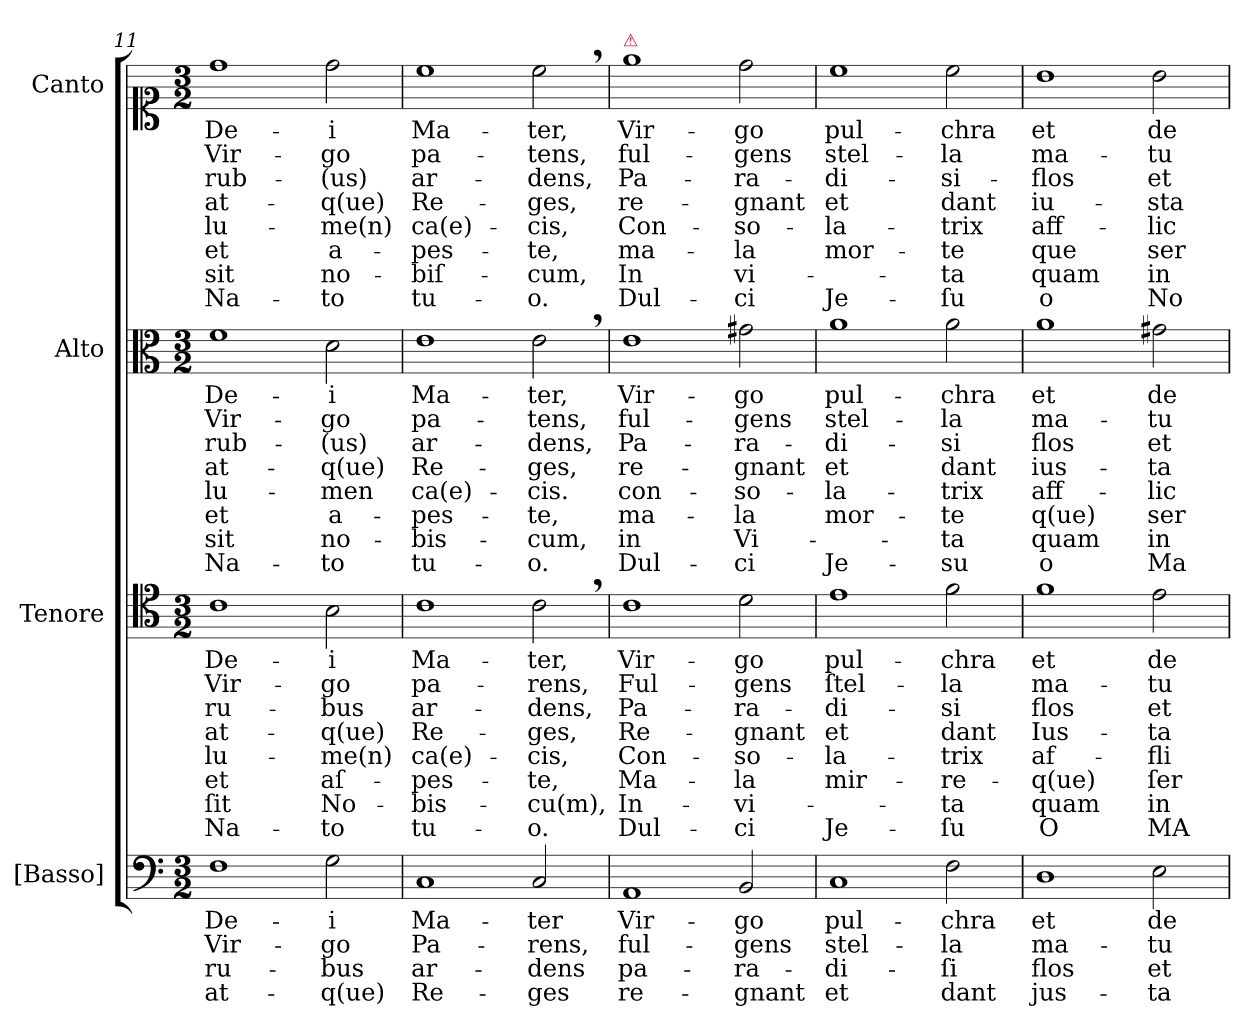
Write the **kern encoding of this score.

**kern	**text	**text	**text	**text	**kern	**text	**text	**text	**text	**text	**text	**text	**text	**kern	**text	**text	**text	**text	**text	**text	**text	**text	**kern	**text	**text	**text	**text	**text	**text	**text	**text
*part4	*part4	*part4	*part4	*part4	*part3	*part3	*part3	*part3	*part3	*part3	*part3	*part3	*part3	*part2	*part2	*part2	*part2	*part2	*part2	*part2	*part2	*part2	*part1	*part1	*part1	*part1	*part1	*part1	*part1	*part1	*part1
*staff4	*staff4	*staff4	*staff4	*staff4	*staff3	*staff3	*staff3	*staff3	*staff3	*staff3	*staff3	*staff3	*staff3	*staff2	*staff2	*staff2	*staff2	*staff2	*staff2	*staff2	*staff2	*staff2	*staff1	*staff1	*staff1	*staff1	*staff1	*staff1	*staff1	*staff1	*staff1
*I"[Basso]	*	*	*	*	*I"Tenore	*	*	*	*	*	*	*	*	*I"Alto	*	*	*	*	*	*	*	*	*I"Canto	*	*	*	*	*	*	*	*
*I'[B.]	*	*	*	*	*I'T.	*	*	*	*	*	*	*	*	*I'A.	*	*	*	*	*	*	*	*	*I'C.	*	*	*	*	*	*	*	*
*clefF4	*	*	*	*	*clefC4	*	*	*	*	*	*	*	*	*clefC3	*	*	*	*	*	*	*	*	*clefC1	*	*	*	*	*	*	*	*
*k[]	*	*	*	*	*k[]	*	*	*	*	*	*	*	*	*k[]	*	*	*	*	*	*	*	*	*k[]	*	*	*	*	*	*	*	*
*M3/2	*	*	*	*	*M3/2	*	*	*	*	*	*	*	*	*M3/2	*	*	*	*	*	*	*	*	*M3/2	*	*	*	*	*	*	*	*
=11	=11	=11	=11	=11	=11	=11	=11	=11	=11	=11	=11	=11	=11	=11	=11	=11	=11	=11	=11	=11	=11	=11	=11	=11	=11	=11	=11	=11	=11	=11	=11
1F\	De-	Vir-	ru-	at-	1c\	De-	Vir-	ru-	at-	lu-	et	ſit	Na-	1f\	De-	Vir-	rub-	at-	lu-	et	sit	Na-	1dd\	De-	Vir-	rub-	at-	lu-	et	sit	Na-
2G\	-i	-go	-bus	-q(ue)	2B\	-i	-go	-bus	-q(ue)	-me(n)	aſ-	No-	-to	2d\	-i	-go	-(us)	-q(ue)	-men	a-	no-	-to	2dd\	-i	-go	-(us)	-q(ue)	-me(n)	a-	no-	-to
=12	=12	=12	=12	=12	=12	=12	=12	=12	=12	=12	=12	=12	=12	=12	=12	=12	=12	=12	=12	=12	=12	=12	=12	=12	=12	=12	=12	=12	=12	=12	=12
1C/	Ma-	Pa-	ar-	Re-	1c\	Ma-	pa-	ar-	Re-	ca(e)-	-pes-	-bis-	tu-	1e\	Ma-	pa-	ar-	Re-	ca(e)-	-pes-	-bis-	tu-	1cc\	Ma-	pa-	ar-	Re-	ca(e)-	-pes-	-biſ-	tu-
2C/	-ter	-rens,	-dens	-ges	2c,\	-ter,	-rens,	-dens,	-ges,	-cis,	-te,	-cu(m),	-o.	2e,\	-ter,	-tens,	-dens,	-ges,	-cis.	-te,	-cum,	-o.	2cc,\	-ter,	-tens,	-dens,	-ges,	-cis,	-te,	-cum,	-o.
=13	=13	=13	=13	=13	=13	=13	=13	=13	=13	=13	=13	=13	=13	=13	=13	=13	=13	=13	=13	=13	=13	=13	=13	=13	=13	=13	=13	=13	=13	=13	=13
!	!	!	!	!	!	!	!	!	!	!	!	!	!	!	!	!	!	!	!	!	!	!	!LO:TX:a:color=crimson:t=⚠	!	!	!	!	!	!	!	!
1AA/	Vir-	ful-	pa-	re-	1c\	Vir-	Ful-	Pa-	Re-	Con-	Ma-	In-	Dul-	1e\	Vir-	ful-	Pa-	re-	con-	ma-	in	Dul-	1ee\	Vir-	ful-	Pa-	re-	Con-	ma-	In	Dul-
2BB/	-go	-gens	-ra-	-gnant	2d\	-go	-gens	-ra-	-gnant	-so-	-la	-vi-	-ci	2g#X\	-go	-gens	-ra-	-gnant	-so-	-la	Vi-	-ci	2dd\	-go	-gens	-ra-	-gnant	-so-	-la	vi-	-ci
=14	=14	=14	=14	=14	=14	=14	=14	=14	=14	=14	=14	=14	=14	=14	=14	=14	=14	=14	=14	=14	=14	=14	=14	=14	=14	=14	=14	=14	=14	=14	=14
1C/	pul-	stel-	-di-	et	1e\	pul-	ſtel-	-di-	et	-la-	mir-	.	Je-	1a\	pul-	stel-	-di-	et	-la-	mor-	.	Je-	1cc\	pul-	stel-	-di-	et	-la-	mor-	.	Je-
2F\	-chra	-la	-ſi	dant	2f\	-chra	-la	-si	dant	-trix	-re-	-ta	-ſu	2a\	-chra	-la	-si	dant	-trix	-te	-ta	-su	2cc\	-chra	-la	-si-	dant	-trix	-te	-ta	-ſu
=15	=15	=15	=15	=15	=15	=15	=15	=15	=15	=15	=15	=15	=15	=15	=15	=15	=15	=15	=15	=15	=15	=15	=15	=15	=15	=15	=15	=15	=15	=15	=15
1D\	et	ma-	flos	jus-	1f\	et	ma-	flos	Ius-	af-	-q(ue)	quam	O	1a\	et	ma-	flos	ius-	aff-	q(ue)	quam	o	1b\	et	ma-	-flos	iu-	aff-	que	quam	o
2E\	de-	-tu-	et	-ta	2e\	de-	-tu-	et	-ta	-fli-	ſer-	in	MA-	2g#X\	de-	-tu-	et	-ta	-lic-	ser-	in	Ma-	2b\	de-	-tu-	et	-sta	-lic-	ser-	in	No-
=	=	=	=	=	=	=	=	=	=	=	=	=	=	=	=	=	=	=	=	=	=	=	=	=	=	=	=	=	=	=	=
*-	*-	*-	*-	*-	*-	*-	*-	*-	*-	*-	*-	*-	*-	*-	*-	*-	*-	*-	*-	*-	*-	*-	*-	*-	*-	*-	*-	*-	*-	*-	*-
